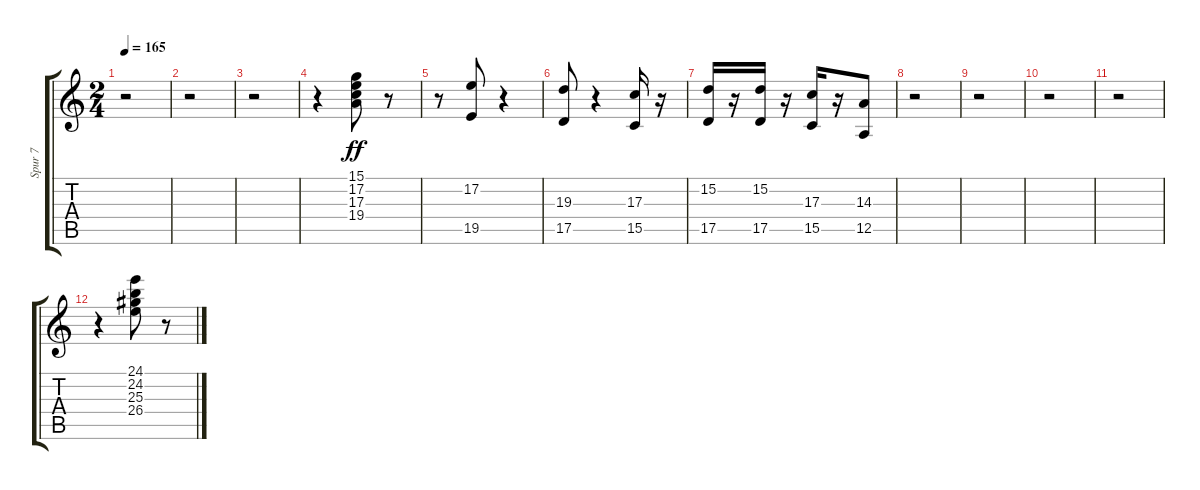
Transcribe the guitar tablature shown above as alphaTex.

\track ("Spur 7" "Spur 7") {instrument brasssection}
\staff {score tabs}
\tuning (E4 B3 G3 D3 A2 E2) {hide}
\ts (2 4)
\tempo 165
\clef g2
\ks c
r.2{dy ff} |
r.2 |
r.2 |
r.4 (15.1 17.2 17.3 19.4).8 r.8 |
r.8 (17.2 19.5).8 r.4 |
(19.3 17.5).8 r.4 (17.3 15.5).16 r.16 |
(15.2 17.5).16 r.16 (15.2 17.5).16 r.16 (17.3 15.5).16 r.16 (14.3 12.5).8 |
r.2 |
r.2 |
r.2 |
r.2 |
r.4 (24.1 24.2 25.3 26.4).8 r.8
